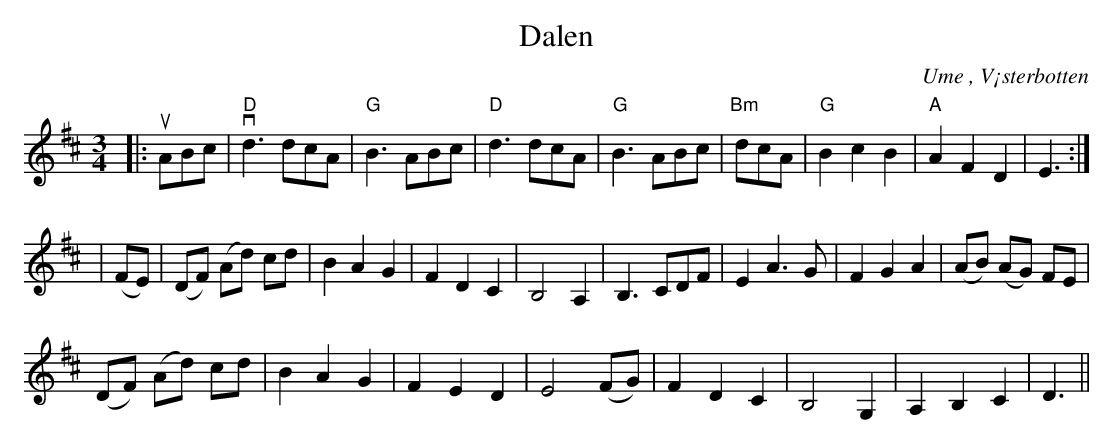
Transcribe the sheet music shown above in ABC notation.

X:1
T:Dalen
O:Ume , V¡sterbotten
M:3/4
L:1/8
K:D
|: uABc | "D"vd3 dcA | "G"B3 ABc | "D" d3 dcA | "G"B3 ABc | "Bm"3 dcA | "G"B2 c2 B2 | "A"A2 F2 D2 | E3 :|
| (FE) | (DF) (Ad) cd | B2 A2 G2 | F2 D2 C2 | B,4 A,2 | B,3 CDF | E2 A3 G | F2 G2 A2 | (AB) (AG) FE |
 (DF) (Ad) cd | B2 A2 G2 | F2 E2 D2 | E4 (FG) | F2 D2 C2 | B,4 G,2 | A,2 B,2 C2 | D3 ||
